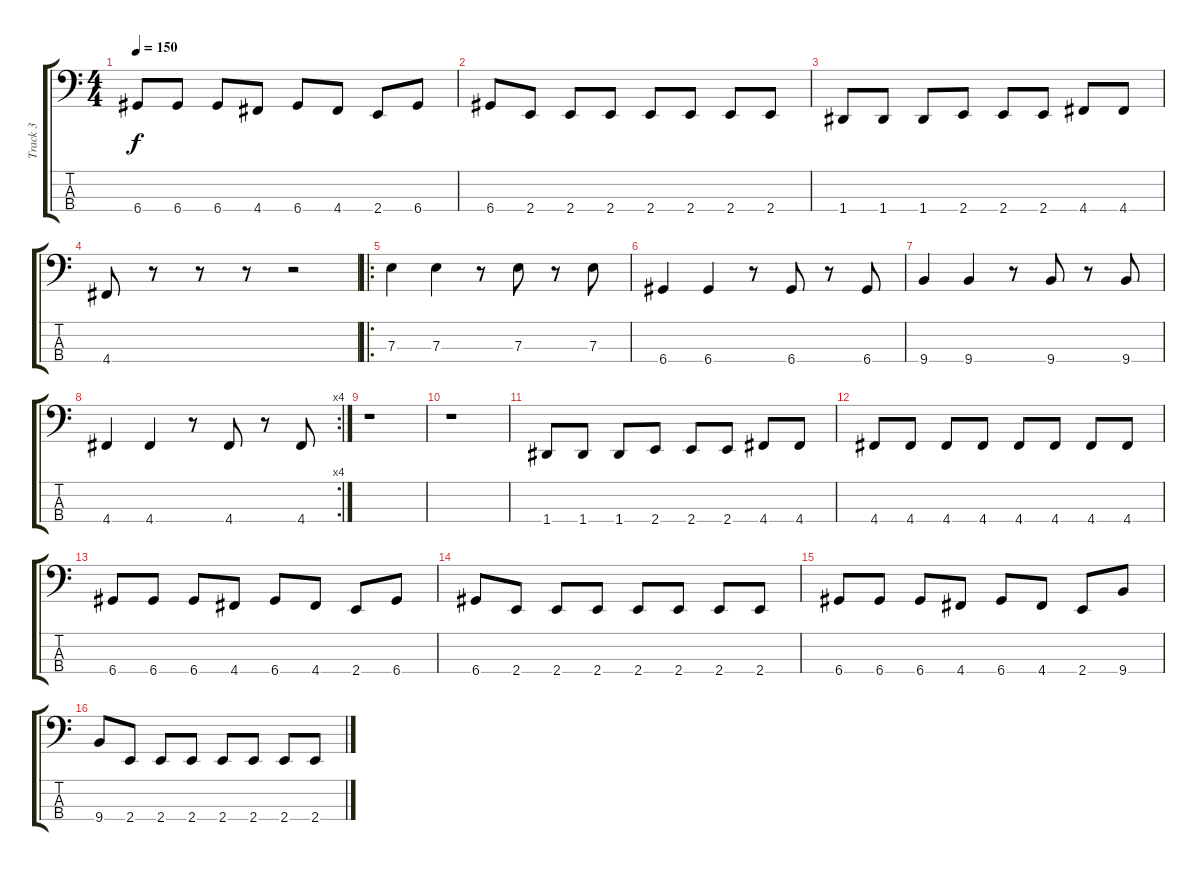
\track ("Track 3" "Track 3") {instrument electricbassfinger}
\staff {score tabs}
\tuning (G2 D2 A1 D1) {hide}
\ts (4 4)
\tempo 150
\clef f4
\ks c
6.4.8{dy f} 6.4.8 6.4.8 4.4.8 6.4.8 4.4.8 2.4.8 6.4.8 |
6.4.8 2.4.8 2.4.8 2.4.8 2.4.8 2.4.8 2.4.8 2.4.8 |
1.4.8 1.4.8 1.4.8 2.4.8 2.4.8 2.4.8 4.4.8 4.4.8 |
4.4.8 r.8 r.8 r.8 r.2 |
\ro
7.3.4 7.3.4 r.8 7.3.8 r.8 7.3.8 |
6.4.4 6.4.4 r.8 6.4.8 r.8 6.4.8 |
9.4.4 9.4.4 r.8 9.4.8 r.8 9.4.8 |
\rc 4
4.4.4 4.4.4 r.8 4.4.8 r.8 4.4.8 |
r.1 |
r.1 |
1.4.8 1.4.8 1.4.8 2.4.8 2.4.8 2.4.8 4.4.8 4.4.8 |
4.4.8 4.4.8 4.4.8 4.4.8 4.4.8 4.4.8 4.4.8 4.4.8 |
6.4.8 6.4.8 6.4.8 4.4.8 6.4.8 4.4.8 2.4.8 6.4.8 |
6.4.8 2.4.8 2.4.8 2.4.8 2.4.8 2.4.8 2.4.8 2.4.8 |
6.4.8 6.4.8 6.4.8 4.4.8 6.4.8 4.4.8 2.4.8 9.4.8 |
9.4.8 2.4.8 2.4.8 2.4.8 2.4.8 2.4.8 2.4.8 2.4.8
